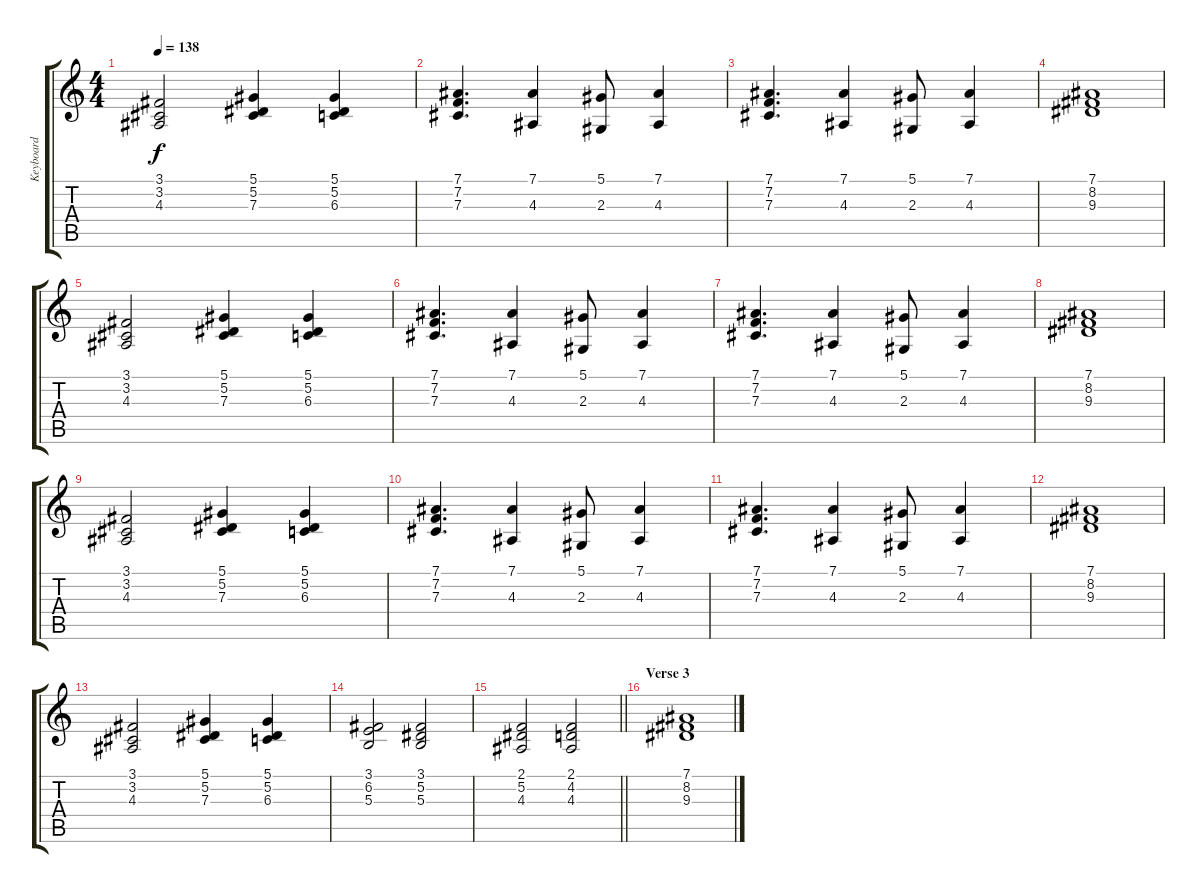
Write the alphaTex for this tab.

\track ("Keyboard" "Keyboard") {instrument stringensemble1}
\staff {score tabs}
\tuning (Eb4 Bb3 Gb3 Db3 Ab2 Eb2) {hide}
\ts (4 4)
\tempo 138
\clef g2
\ks c
(3.1 3.2 4.3).2{dy f} (5.1 5.2 7.3).4 (5.1 5.2 6.3).4 |
(7.1 7.2 7.3).4{d} (7.1 4.3).4 (5.1 2.3).8 (7.1 4.3).4 |
(7.1 7.2 7.3).4{d} (7.1 4.3).4 (5.1 2.3).8 (7.1 4.3).4 |
(7.1 8.2 9.3).1 |
(3.1 3.2 4.3).2 (5.1 5.2 7.3).4 (5.1 5.2 6.3).4 |
(7.1 7.2 7.3).4{d} (7.1 4.3).4 (5.1 2.3).8 (7.1 4.3).4 |
(7.1 7.2 7.3).4{d} (7.1 4.3).4 (5.1 2.3).8 (7.1 4.3).4 |
(7.1 8.2 9.3).1 |
(3.1 3.2 4.3).2 (5.1 5.2 7.3).4 (5.1 5.2 6.3).4 |
(7.1 7.2 7.3).4{d} (7.1 4.3).4 (5.1 2.3).8 (7.1 4.3).4 |
(7.1 7.2 7.3).4{d} (7.1 4.3).4 (5.1 2.3).8 (7.1 4.3).4 |
(7.1 8.2 9.3).1 |
(3.1 3.2 4.3).2 (5.1 5.2 7.3).4 (5.1 5.2 6.3).4 |
(3.1 6.2 5.3).2 (3.1 5.2 5.3).2 |
\barLineRight lightlight
(2.1 5.2 4.3).2 (2.1 4.2 4.3).2 |
\section ("" "Verse 3")
(7.1 8.2 9.3).1
